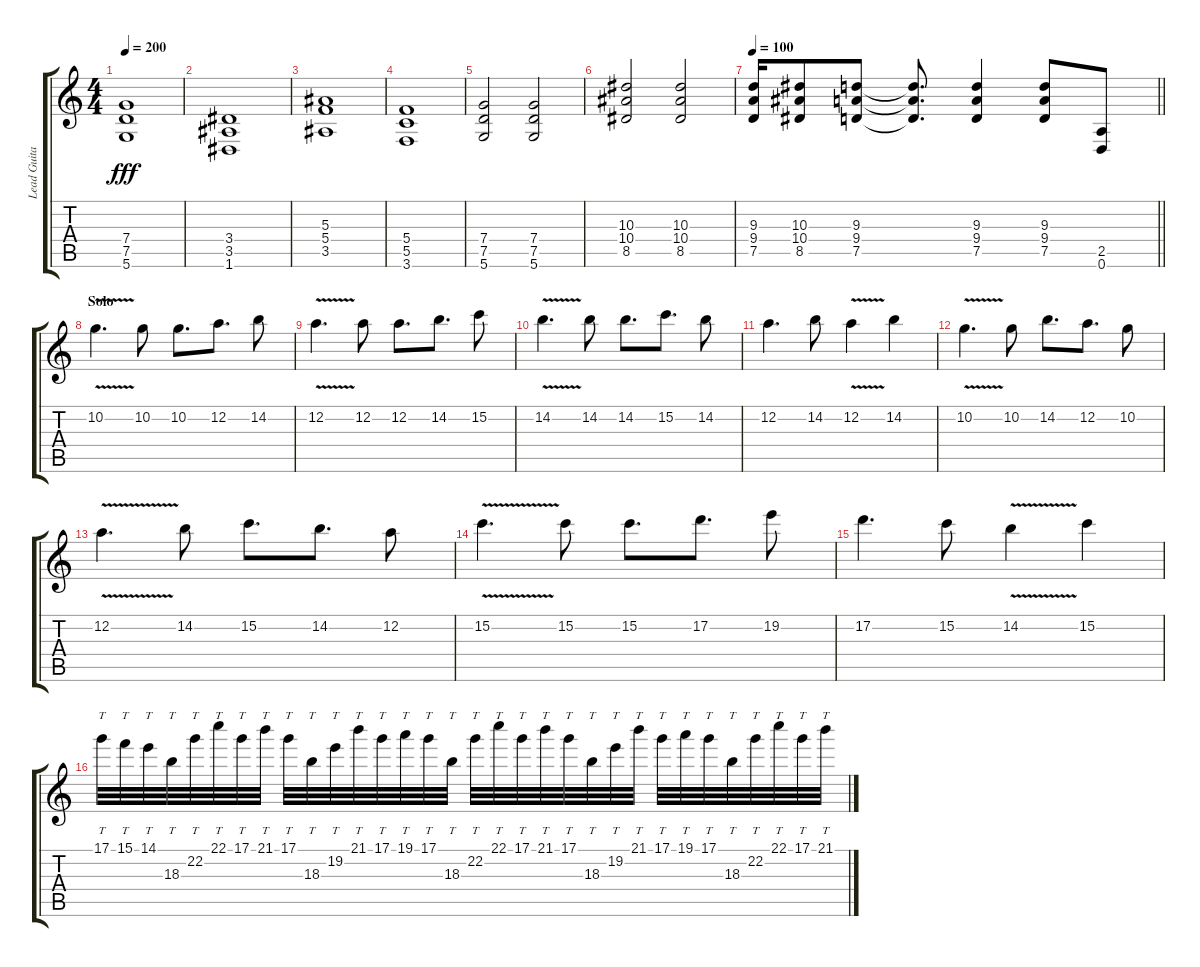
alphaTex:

\track ("Lead Guitar" "Lead Guita") {instrument distortionguitar}
\staff {score tabs}
\tuning (D4 A3 F3 C3 G2 D2) {hide}
\ts (4 4)
\tempo 200
\clef g2
\ks c
(7.4 7.5 5.6).1{dy fff} |
(3.4 3.5 1.6).1 |
(5.3 5.4 3.5).1 |
(5.4 5.5 3.6).1 |
(7.4 7.5 5.6).2 (7.4 7.5 5.6).2 |
(10.3 10.4 8.5).2 (10.3 10.4 8.5).2 |
\tempo 100
\barLineRight lightlight
(9.3 9.4 7.5).16 (10.3 10.4 8.5).8 (9.3 9.4 7.5).8 (9.3{t} 9.4{t} 7.5{t}).8{d} (9.3 9.4 7.5).4 (9.3 9.4 7.5).8 (2.5 0.6).8 |
\section ("" "Solo")
10.2{v}.4{d} 10.2.8 10.2.8{d} 12.2.8{d} 14.2.8 |
12.2{v}.4{d} 12.2.8 12.2.8{d} 14.2.8{d} 15.2.8 |
14.2{v}.4{d} 14.2.8 14.2.8{d} 15.2.8{d} 14.2.8 |
12.2.4{d} 14.2.8 12.2{v}.4 14.2.4 |
10.2{v}.4{d} 10.2.8 14.2.8{d} 12.2.8{d} 10.2.8 |
12.2{v}.4{d} 14.2.8 15.2.8{d} 14.2.8{d} 12.2.8 |
15.2{v}.4{d} 15.2.8 15.2.8{d} 17.2.8{d} 19.2.8 |
17.2.4{d} 15.2.8 14.2{v}.4 15.2.4 |
17.1.32{tt} 15.1.32{tt} 14.1.32{tt} 18.3.32{tt} 22.2.32{tt} 22.1.32{tt} 17.1.32{tt} 21.1.32{tt} 17.1.32{tt} 18.3.32{tt} 19.2.32{tt} 21.1.32{tt} 17.1.32{tt} 19.1.32{tt} 17.1.32{tt} 18.3.32{tt} 22.2.32{tt} 22.1.32{tt} 17.1.32{tt} 21.1.32{tt} 17.1.32{tt} 18.3.32{tt} 19.2.32{tt} 21.1.32{tt} 17.1.32{tt} 19.1.32{tt} 17.1.32{tt} 18.3.32{tt} 22.2.32{tt} 22.1.32{tt} 17.1.32{tt} 21.1.32{tt}
